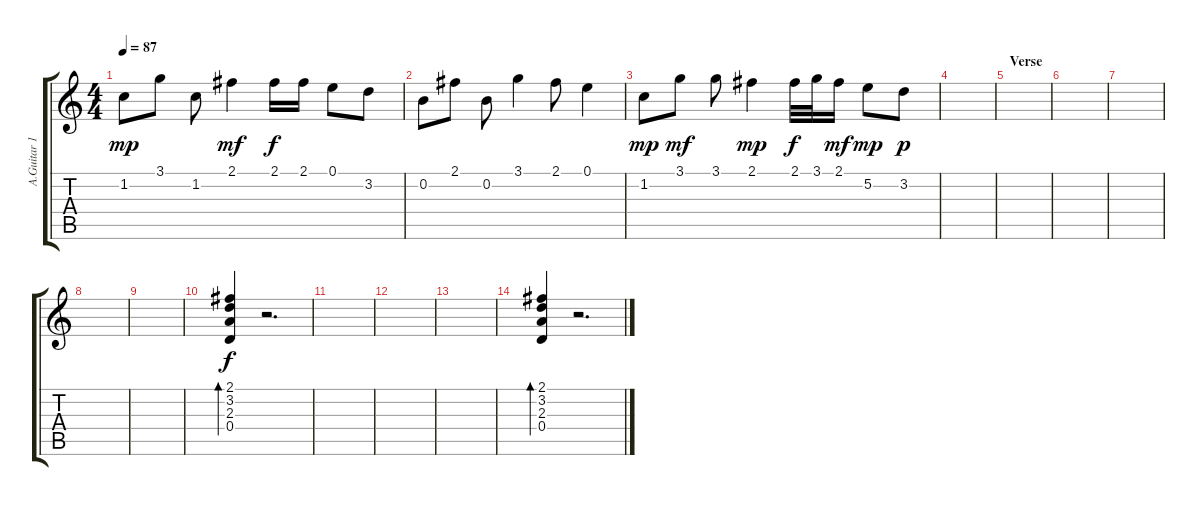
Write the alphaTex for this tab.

\track ("A.Guitar 1" "A.Guitar 1") {instrument acousticguitarnylon}
\staff {score tabs}
\tuning (E4 B3 G3 D3 A2 E2) {hide}
\ts (4 4)
\tempo 87
\clef g2
\ks c
1.2.8{dy mp} 3.1.8 1.2.8 2.1.4{dy mf} 2.1.16{dy f} 2.1.16 0.1.8 3.2.8 |
0.2.8 2.1.8 0.2.8 3.1.4 2.1.8 0.1.4 |
1.2.8{dy mp} 3.1.8{dy mf} 3.1.8 2.1.4{dy mp} 2.1.32{dy f} 3.1.32 2.1.16{dy mf} 5.2.8{dy mp} 3.2.8{dy p} |
|
\section ("" "Verse")
|
|
|
|
|
(2.1 3.2 2.3 0.4).4{bd 120 dy f} r.2{d} |
|
|
|
(2.1 3.2 2.3 0.4).4{bd 120} r.2{d}
